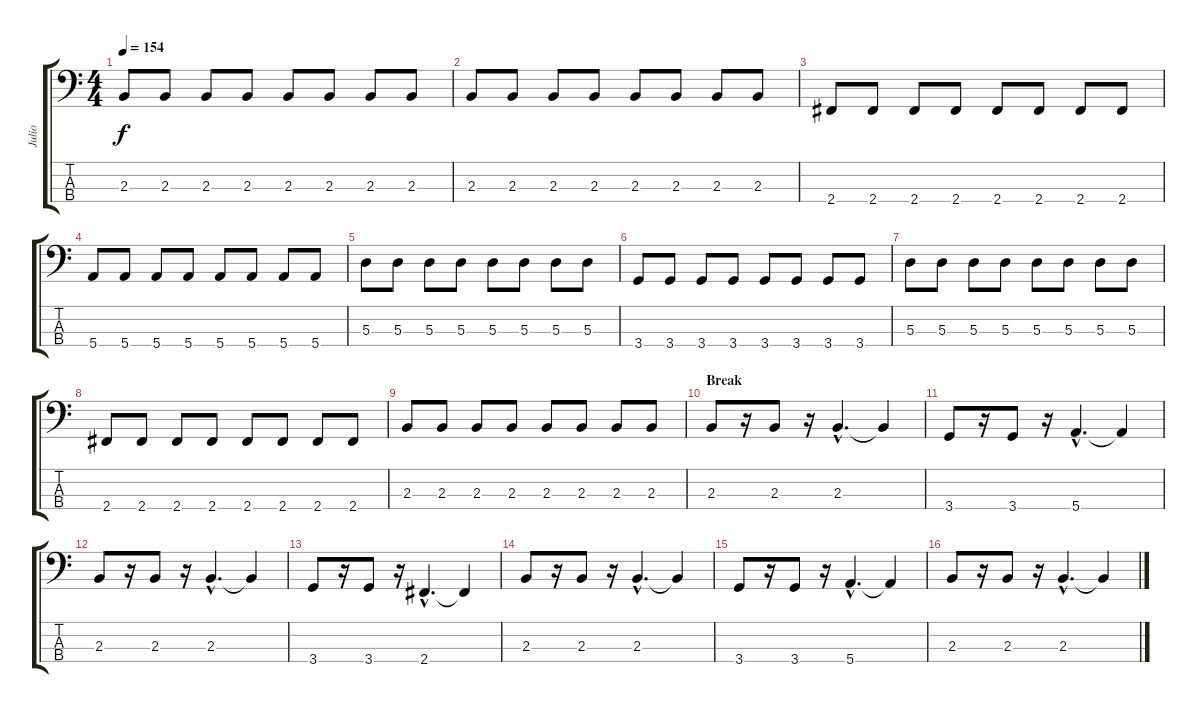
\track ("Julio" "Julio") {instrument electricbassfinger}
\staff {score tabs}
\tuning (G2 D2 A1 E1) {hide}
\ts (4 4)
\tempo 154
\clef f4
\ks c
2.3.8{dy f} 2.3.8 2.3.8 2.3.8 2.3.8 2.3.8 2.3.8 2.3.8 |
2.3.8 2.3.8 2.3.8 2.3.8 2.3.8 2.3.8 2.3.8 2.3.8 |
2.4.8 2.4.8 2.4.8 2.4.8 2.4.8 2.4.8 2.4.8 2.4.8 |
5.4.8 5.4.8 5.4.8 5.4.8 5.4.8 5.4.8 5.4.8 5.4.8 |
5.3.8 5.3.8 5.3.8 5.3.8 5.3.8 5.3.8 5.3.8 5.3.8 |
3.4.8 3.4.8 3.4.8 3.4.8 3.4.8 3.4.8 3.4.8 3.4.8 |
5.3.8 5.3.8 5.3.8 5.3.8 5.3.8 5.3.8 5.3.8 5.3.8 |
2.4.8 2.4.8 2.4.8 2.4.8 2.4.8 2.4.8 2.4.8 2.4.8 |
2.3.8 2.3.8 2.3.8 2.3.8 2.3.8 2.3.8 2.3.8 2.3.8 |
\section ("" "Break")
2.3.8 r.16 2.3.8 r.16 2.3{hac}.4{d} 2.3{t}.4 |
3.4.8 r.16 3.4.8 r.16 5.4{hac}.4{d} 5.4{t}.4 |
2.3.8 r.16 2.3.8 r.16 2.3{hac}.4{d} 2.3{t}.4 |
3.4.8 r.16 3.4.8 r.16 2.4{hac}.4{d} 2.4{t}.4 |
2.3.8 r.16 2.3.8 r.16 2.3{hac}.4{d} 2.3{t}.4 |
3.4.8 r.16 3.4.8 r.16 5.4{hac}.4{d} 5.4{t}.4 |
2.3.8 r.16 2.3.8 r.16 2.3{hac}.4{d} 2.3{t}.4
